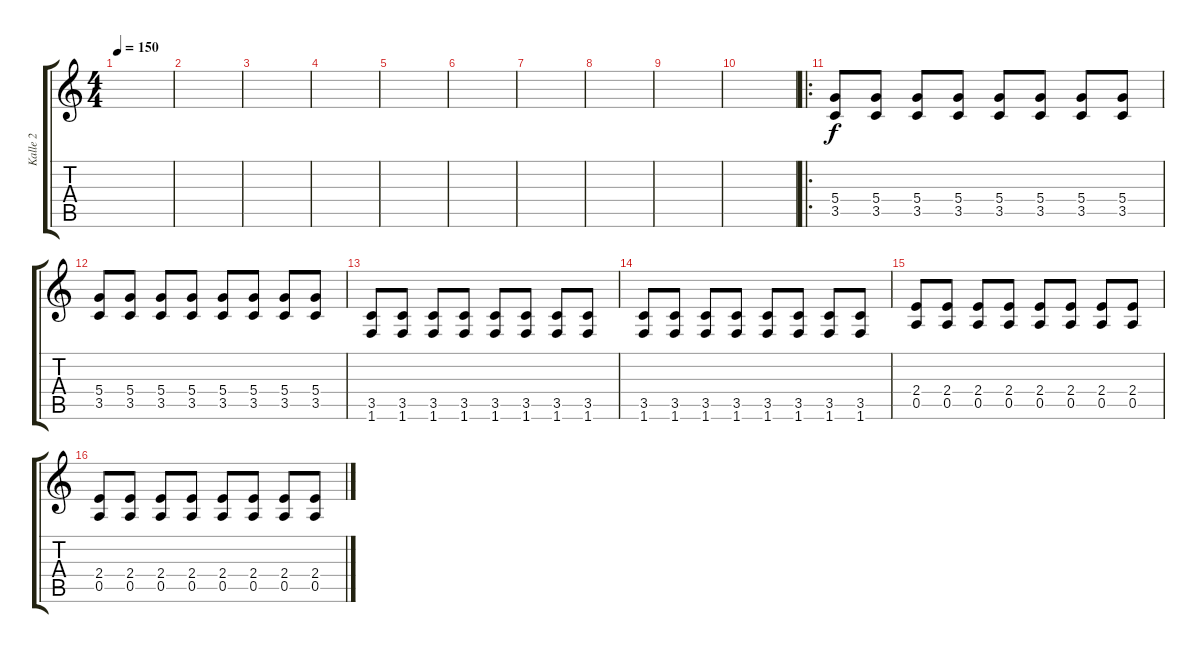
\track ("Kalle 2" "Kalle 2") {instrument distortionguitar}
\staff {score tabs}
\tuning (E4 B3 G3 D3 A2 E2) {hide}
\ts (4 4)
\tempo 150
\clef g2
\ks c
|
|
|
|
|
|
|
|
|
|
\ro
(5.4 3.5).8 (5.4 3.5).8 (5.4 3.5).8 (5.4 3.5).8 (5.4 3.5).8 (5.4 3.5).8 (5.4 3.5).8 (5.4 3.5).8 |
(5.4 3.5).8 (5.4 3.5).8 (5.4 3.5).8 (5.4 3.5).8 (5.4 3.5).8 (5.4 3.5).8 (5.4 3.5).8 (5.4 3.5).8 |
(3.5 1.6).8 (3.5 1.6).8 (3.5 1.6).8 (3.5 1.6).8 (3.5 1.6).8 (3.5 1.6).8 (3.5 1.6).8 (3.5 1.6).8 |
(3.5 1.6).8 (3.5 1.6).8 (3.5 1.6).8 (3.5 1.6).8 (3.5 1.6).8 (3.5 1.6).8 (3.5 1.6).8 (3.5 1.6).8 |
(2.4 0.5).8 (2.4 0.5).8 (2.4 0.5).8 (2.4 0.5).8 (2.4 0.5).8 (2.4 0.5).8 (2.4 0.5).8 (2.4 0.5).8 |
(2.4 0.5).8 (2.4 0.5).8 (2.4 0.5).8 (2.4 0.5).8 (2.4 0.5).8 (2.4 0.5).8 (2.4 0.5).8 (2.4 0.5).8
